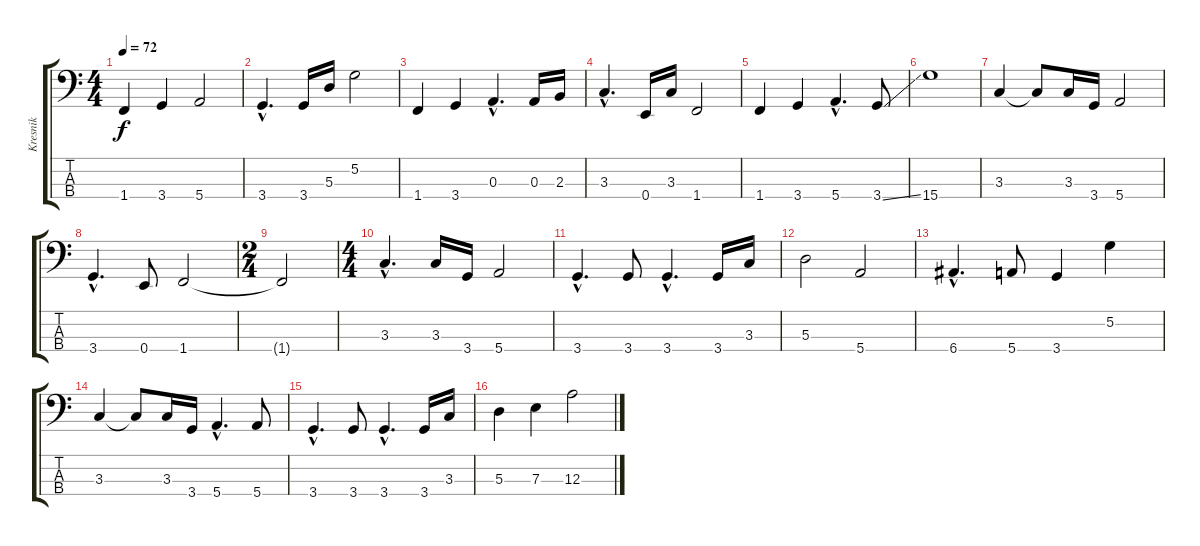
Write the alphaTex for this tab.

\track ("Kresnik" "Kresnik") {instrument electricbassfinger}
\staff {score tabs}
\tuning (G2 D2 A1 E1) {hide}
\ts (4 4)
\tempo 72
\clef f4
\ks c
1.4.4{dy f} 3.4.4 5.4.2 |
3.4{hac}.4{d} 3.4.16 5.3.16 5.2.2 |
1.4.4 3.4.4 0.3{hac}.4{d} 0.3.16 2.3.16 |
3.3{hac}.4{d} 0.4.16 3.3.16 1.4.2 |
1.4.4 3.4.4 5.4{hac}.4{d} 3.4{ss}.8 |
15.4.1 |
3.3.4 3.3{t}.8 3.3.16 3.4.16 5.4.2 |
3.4{hac}.4{d} 0.4.8 1.4.2 |
\ts (2 4)
1.4{t}.2 |
\ts (4 4)
3.3{hac}.4{d} 3.3.16 3.4.16 5.4.2 |
3.4{hac}.4{d} 3.4.8 3.4{hac}.4{d} 3.4.16 3.3.16 |
5.3.2 5.4.2 |
6.4{hac}.4{d} 5.4.8 3.4.4 5.2.4 |
3.3.4 3.3{t}.8 3.3.16 3.4.16 5.4{hac}.4{d} 5.4.8 |
3.4{hac}.4{d} 3.4.8 3.4{hac}.4{d} 3.4.16 3.3.16 |
5.3.4 7.3.4 12.3.2
